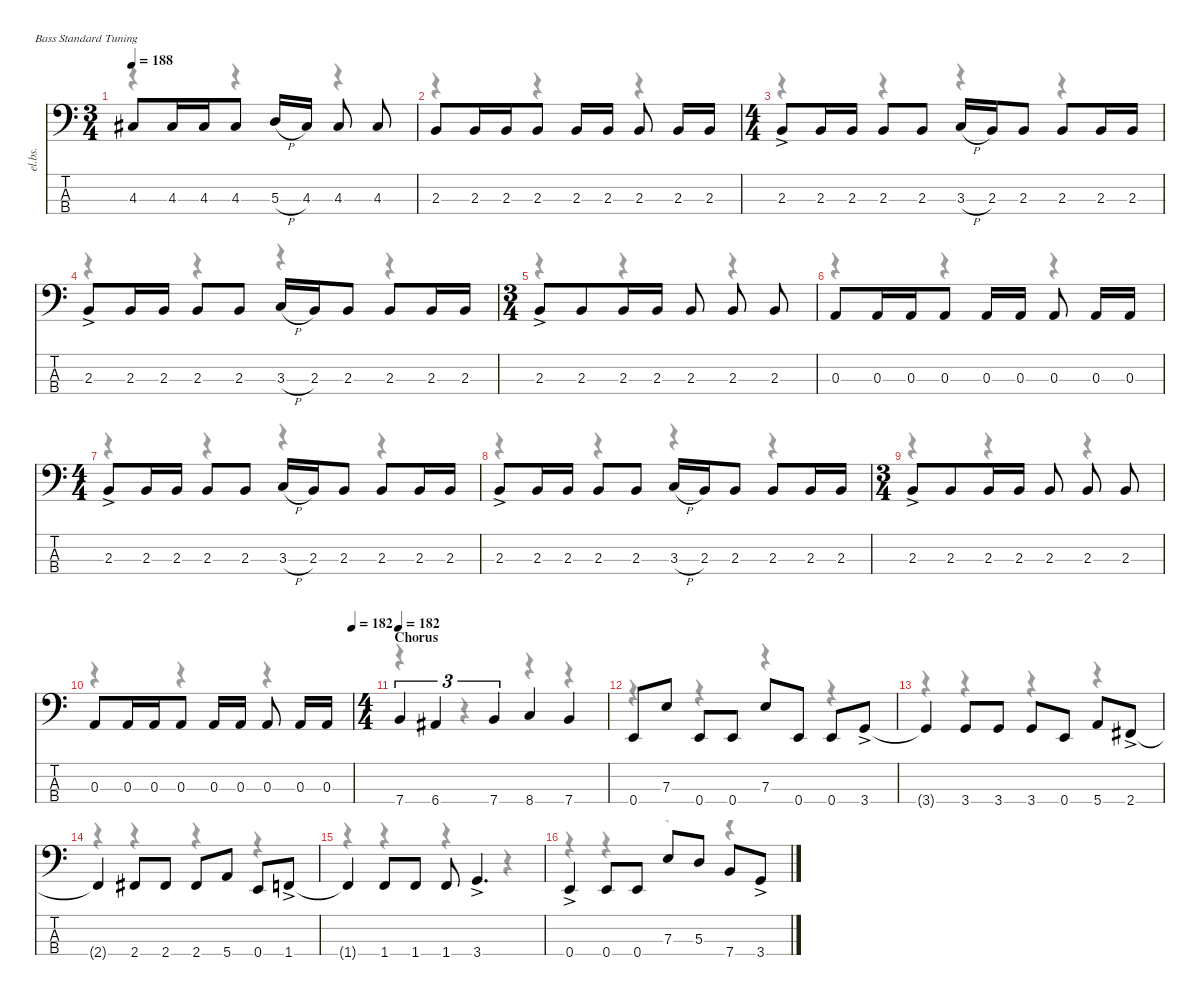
\defaultSystemsLayout 4
\hideDynamics
\bracketExtendMode nobrackets
\otherSystemsTrackNameOrientation horizontal
\track ("Cliff Burton (Bass)" "el.bs.") {instrument electricbassfinger}
\staff {score tabs}
\tuning (G2 D2 A1 E1)
\voice
\ts (3 4)
\beaming (8 3 1 1 1)
\tempo 188
\clef f4
\ks c
4.3{acc #}.8{dy f beam Up} 4.3{acc #}.16{beam Up} 4.3{acc #}.16{beam Up} 4.3{acc #}.8{beam Up} 5.3{h}.16{beam Up} 4.3{acc #}.16{beam Up} 4.3{acc #}.8{beam Up} 4.3{acc #}.8{beam Up} |
2.3.8{beam Up} 2.3.16{beam Up} 2.3.16{beam Up} 2.3.8{beam Up} 2.3.16{beam Up} 2.3.16{beam Up} 2.3.8{beam Up} 2.3.16{beam Up} 2.3.16{beam Up} |
\ts (4 4)
\beaming (8 2 2 2 2)
2.3{ac}.8{dy mf beam Up} 2.3.16{dy f beam Up} 2.3.16{beam Up} 2.3.8{beam Up} 2.3.8{beam Up} 3.3{h}.16{beam Up} 2.3.16{beam Up} 2.3.8{beam Up} 2.3.8{beam Up} 2.3.16{beam Up} 2.3.16{beam Up} |
2.3{ac}.8{dy mf beam Up} 2.3.16{dy f beam Up} 2.3.16{beam Up} 2.3.8{beam Up} 2.3.8{beam Up} 3.3{h}.16{beam Up} 2.3.16{beam Up} 2.3.8{beam Up} 2.3.8{beam Up} 2.3.16{beam Up} 2.3.16{beam Up} |
\ts (3 4)
\beaming (8 3 1 1 1)
2.3{ac}.8{dy mf beam Up} 2.3.8{dy f beam Up} 2.3.16{beam Up} 2.3.16{beam Up} 2.3.8{beam Up} 2.3.8{beam Up} 2.3.8{beam Up} |
0.3.8{beam Up} 0.3.16{beam Up} 0.3.16{beam Up} 0.3.8{beam Up} 0.3.16{beam Up} 0.3.16{beam Up} 0.3.8{beam Up} 0.3.16{beam Up} 0.3.16{beam Up} |
\ts (4 4)
\beaming (8 2 2 2 2)
2.3{ac}.8{dy mf beam Up} 2.3.16{dy f beam Up} 2.3.16{beam Up} 2.3.8{beam Up} 2.3.8{beam Up} 3.3{h}.16{beam Up} 2.3.16{beam Up} 2.3.8{beam Up} 2.3.8{beam Up} 2.3.16{beam Up} 2.3.16{beam Up} |
2.3{ac}.8{dy mf beam Up} 2.3.16{dy f beam Up} 2.3.16{beam Up} 2.3.8{beam Up} 2.3.8{beam Up} 3.3{h}.16{beam Up} 2.3.16{beam Up} 2.3.8{beam Up} 2.3.8{beam Up} 2.3.16{beam Up} 2.3.16{beam Up} |
\ts (3 4)
\beaming (8 3 1 1 1)
2.3{ac}.8{dy mf beam Up} 2.3.8{dy f beam Up} 2.3.16{beam Up} 2.3.16{beam Up} 2.3.8{beam Up} 2.3.8{beam Up} 2.3.8{beam Up} |
\tempo (182 1)
0.3.8{beam Up} 0.3.16{beam Up} 0.3.16{beam Up} 0.3.8{beam Up} 0.3.16{beam Up} 0.3.16{beam Up} 0.3.8{beam Up} 0.3.16{beam Up} 0.3.16{beam Up} |
\ts (4 4)
\beaming (8 2 2 2 2)
\section ("" "Chorus")
\tempo 182
7.4.4{tu (3 2) beam Up} 6.4{acc #}.4{tu (3 2) beam Up} 7.4.4{tu (3 2) beam Up} 8.4.4{beam Up} 7.4.4{beam Up} |
0.4.8{beam Up} 7.3.8{beam Up} 0.4.8{beam Up} 0.4.8{beam Up} 7.3.8{beam Up} 0.4.8{beam Up} 0.4.8{beam Up} 3.4{ac}.8{dy mf beam Up} |
3.4{t}.4{dy f beam Up} 3.4.8{beam Up} 3.4.8{beam Up} 3.4.8{beam Up} 0.4.8{beam Up} 5.4.8{beam Up} 2.4{ac acc #}.8{dy mf beam Up} |
2.4{t acc #}.4{dy f beam Up} 2.4{acc #}.8{beam Up} 2.4{acc #}.8{beam Up} 2.4{acc #}.8{beam Up} 5.4.8{beam Up} 0.4.8{beam Up} 1.4{ac}.8{dy mf beam Up} |
1.4{t}.4{dy f beam Up} 1.4.8{beam Up} 1.4.8{beam Up} 1.4.8{beam Up} 3.4{ac}.4{d dy mf beam Up} |
0.4{ac}.4{beam Up} 0.4.8{dy f beam Up} 0.4.8{beam Up} 7.3.8{beam Up} 5.3.8{beam Up} 7.4.8{beam Up} 3.4{ac}.8{dy mf beam Up}
\voice
\clef f4
\ottava regular
\simile none
\ks c
r.4{dy mf beam Down} r.4{beam Down} r.4{beam Down} |
r.4{beam Down} r.4{beam Down} r.4{beam Down} |
r.4{beam Down} r.4{beam Down} r.4{beam Down} r.4{beam Down} |
r.4{beam Down} r.4{beam Down} r.4{beam Down} r.4{beam Down} |
r.4{beam Down} r.4{beam Down} r.4{beam Down} |
r.4{beam Down} r.4{beam Down} r.4{beam Down} |
r.4{beam Down} r.4{beam Down} r.4{beam Down} r.4{beam Down} |
r.4{beam Down} r.4{beam Down} r.4{beam Down} r.4{beam Down} |
r.4{beam Down} r.4{beam Down} r.4{beam Down} |
r.4{beam Down} r.4{beam Down} r.4{beam Down} |
r.4{beam Down} r.4{beam Down} r.4{beam Down} r.4{beam Down} |
r.4{beam Down} r.4{beam Down} r.4{beam Down} r.4{beam Down} |
r.4{beam Down} r.4{beam Down} r.4{beam Down} r.4{beam Down} |
r.4{beam Down} r.4{beam Down} r.4{beam Down} r.4{beam Down} |
r.4{beam Down} r.4{beam Down} r.4{beam Down} r.4{beam Down} |
r.4{beam Down} r.4{beam Down} r.4{beam Down} r.4{beam Down}
